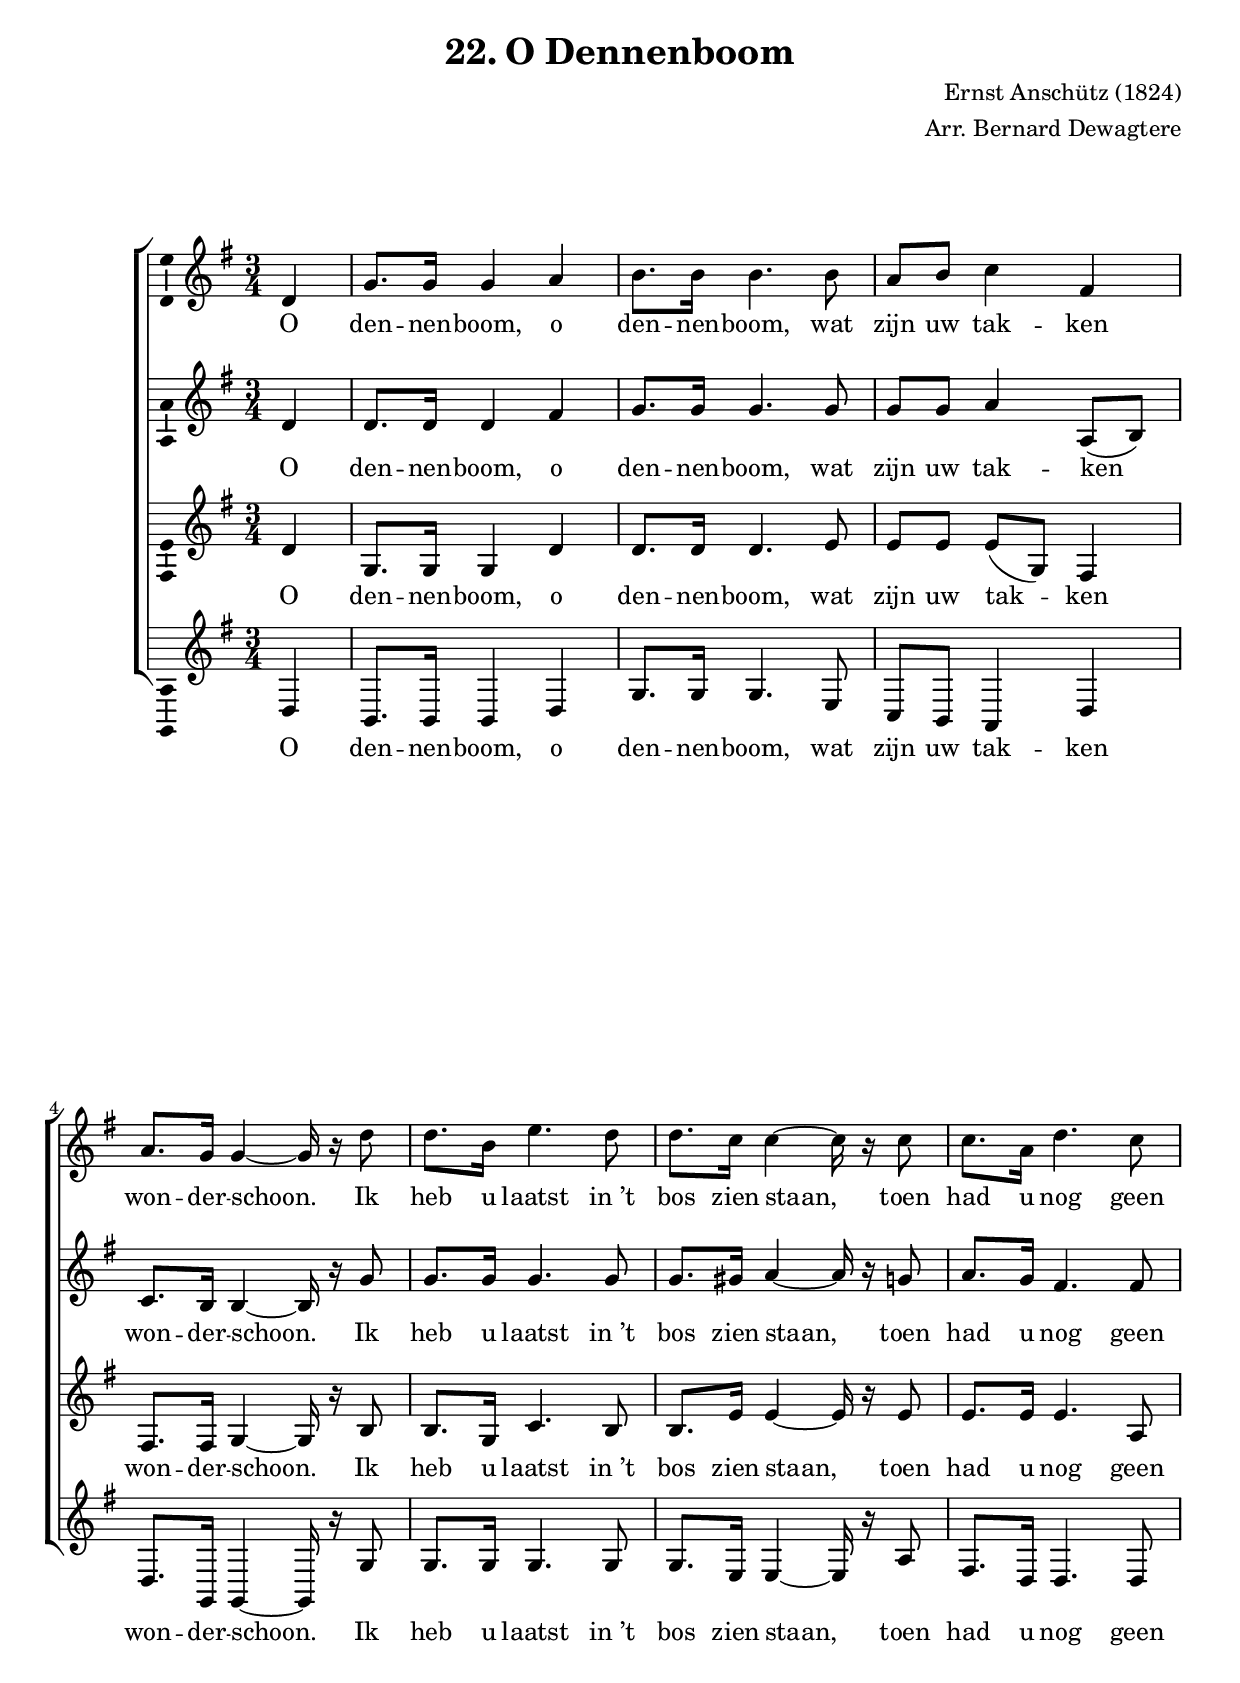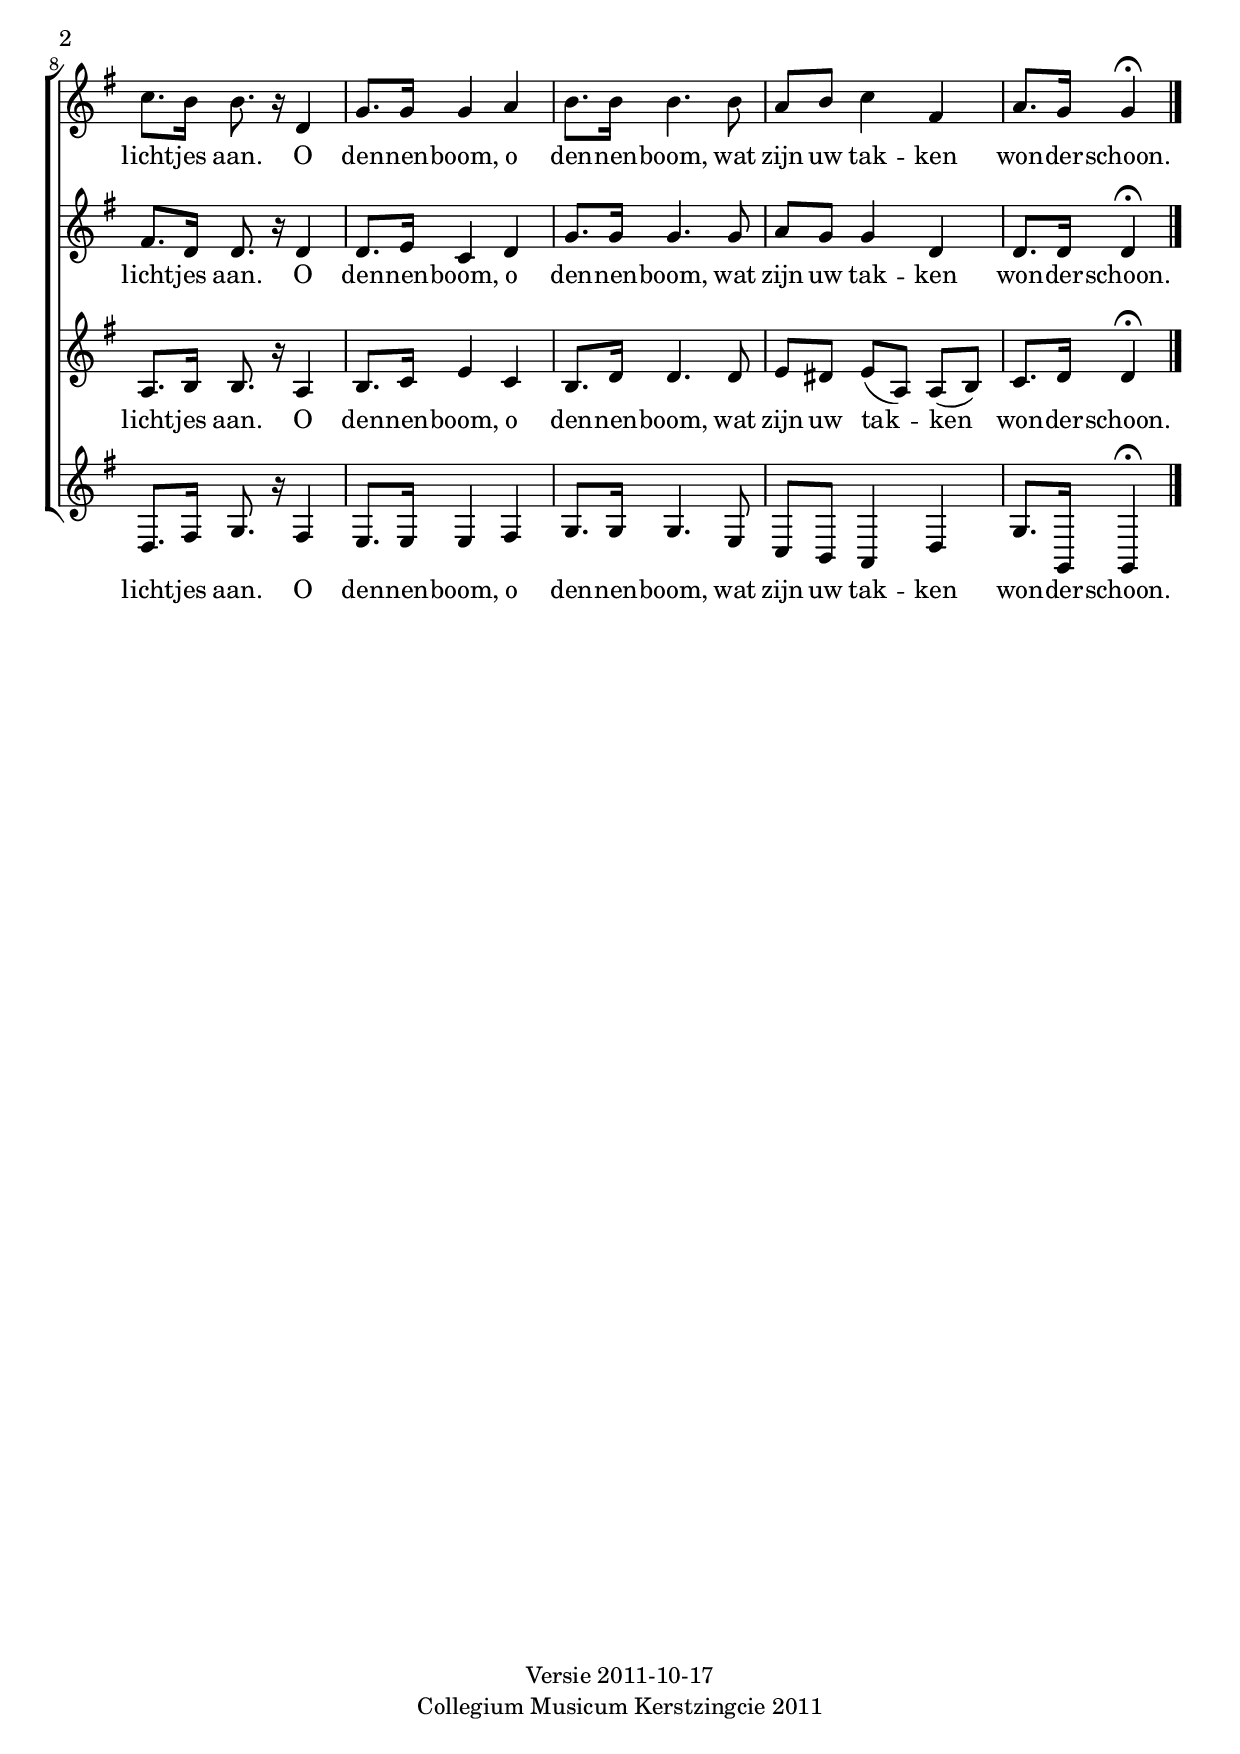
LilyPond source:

% vim: set fileformat=dos:
\version "2.12.3"

nummer = "22."

soprano = \relative c' {
  \key g \major
  \time 3/4
  \partial 4 d4
  % dennenboom, o
  g='8. g16 g4 a4 |
  % dennenboom, wat
  b8. b16 b4. b8 |
  % zijn  uw takken
  a8 b8 c4 fis,4 |
  % wonderschoon. Ik 
  a8. g16 g4 ~ g16 r16 d'8 |

  % heb u laatst in't
  d8. b16 e4. d8 |
  % bos zien staan, toen
  d8. c16 c4 ~ c16 r16 c8 |
  % had u nog geen
  c8. a16 d4. c8 |
  % lichtjes aan. O
  c8. b16 b8. r16 d,4 |

  % dennenboom, o
  g8. g16 g4 a4 |
  % dennenboom, wat
  b8. b16 b4. b8 |
  % zijn  uw takken
  a8 b8 c4 fis,4 |
  % wonderschoon
  a='8. g16 g4\fermata
  \bar "|."
}

sopranoVar = {
  \soprano
 %\alternative  {
 %  { % wonder-
 %    a='8. g16
 %    % Place Script \fermata inside TextScript 'fine'
 %    % -schoon
 %    \once \override Script #'script-priority = #-100
 %    \once \override TextScript  #'X-offset = #-0.8
 %    g8^\markup { \italic { "fine" } }\fermata r8 d4 
 %  }
 %  { 
 %    a'='4 g8 
 %    %\once \override TextScript #'X-align = ##LEFT
 %    r8^\markup { \center-align \italic { "D.C. al fine" } } \bar "||" }
 %}
}

alto = \relative c' {
  \key g \major
  \time 3/4
  % o
  % dennenboom, o
  % dennenboom, wat
  % zijn  uw takken
  % wonderschoon. Ik 
  \partial 4 d4
  d8. d16 d4 fis4 |
  g8. g16 g4. g8 |
  g8 g8 a4 a,8( b8) |
  c8. b16 b4 ~ b16 r16 g'8 |

  % heb u laatst in't
  % bos zien staan, toen
  % had u nog geen
  % lichtjes aan. O
  g8. g16 g4. g8 |
  g8. gis16 a4 ~ a16 r16 g8 |
  a8. g16 fis4. fis8 |
  fis8. d16 d8. r16 d4 |

  % dennenboom, o
  % dennenboom, wat
  % zijn  uw takken 
  % wonderschoon
  d8. e16 c4 d4 |
  g8. g16 g4. g8 |
  a8 g8 g4 d4 |
  d8. d16 d4\fermata
}


altoVar = \relative c' {
  \partial 4 r4 |
  d2(  fis4 ~ |
  fis2 f4
  e4 es2 |
  d2 ~ d16) r16 r8 |

  r4 c8( c'8 b4 ~ |
  b4 e,4.) r8 |
  
  r4 b8( b'8 a4 ~ |
  a4 d,4 c4 |
  b2 c4 |
  d4 g4 fis4 |
  e4 es2 |
  d4 ~ 
  % FIXME move fermata outside slur
  %\once \override Slur #'script-priority = #100
  %\once \override Script #'script-priority = #-100
  d4)\fermata
}

tenor = \relative c' {
  \key g \major
  \time 3/4
  % o
  % dennenboom, o
  % dennenboom, wat
  % zijn  uw takken
  % wonderschoon. Ik 
  \partial 4 d4 |
  g,8. g16 g4 d'4 |
  d8. d16 d4. e8 |
  e8[ e8] e8([ g,8)] fis4 |
  fis8. fis16 g4 ~ g16 r16 b8

  % heb u laatst in't
  % bos zien staan, toen
  % had u nog geen
  % lichtjes aan. O
  b8. g16 c4. b8 |
  b8. e16 e4 ~ e16 r16 e8 |
  e8. e16 e4. a,8 |
  a8. b16 b8. r16 a4

  % dennenboom, o
  % dennenboom, wat
  % zijn  uw takken
  % wonderschoon. Ik 
  b8. c16 e4 c4 |
  b8. d16 d4. d8 |
  e8[ dis8] e8([ a,8)] a8([ b8)] |
  c8. d16 d4\fermata
}

tenorVar = \relative c' {
  \partial 4 r4
  d2( e4 |
  fis2. |
  e2 a,4 ~ |
  a4 b4 ~ b16) r16 r8 |

  r4 g2( |
  gis4 a4.) r8 |

  r4 fis2( ~ |
  fis4 g4 fis4 |
  e2 es4 |
  d4 d'2 |
  c2 a4 ~ |
  a4 
  % move fermata outside slur
  %\once \override Slur #'script-priority = #100
  %\once \override Script #'script-priority = #-100
  b4\fermata)
}

bass = \relative c {
  \key g \major
  \time 3/4
  % o
  % dennenboom, o
  % dennenboom, wat
  % zijn  uw takken
  % wonderschoon. Ik 
  \partial 4 d4 |
  b8. b16 b4 d4 |
  g8. g16 g4. e8 |
  c8 b8 a4 d4 |
  d8. g,16 g4 ~ g16 r16 g'8 |

  % heb u laatst in't
  % bos zien staan, toen
  % had u nog geen
  % lichtjes aan. O
  g8. g16 g4. g8 |
  g8. e16 e4 ~ e16 r16 a8 |
  fis8. d16 d4. d8 |
  d8. fis16 g8. r16 fis4 |

  % dennenboom, o
  % dennenboom, wat
  % zijn  uw takken
  % wonderschoon. Ik 
  e8. e16 e4 fis4 |
  g8. g16 g4. e8 |
  c8 b8 a4 d4 |
  g8. g,16 g4\fermata
}

verseOneDE = \lyricmode {
  O Tan -- nen -- baum, O Tan -- nen -- baum
}
verseOneNL = \lyricmode {
  O
  den -- nen -- boom, o
  den -- nen -- boom, wat
  zijn uw tak -- ken
  won -- der -- schoon. Ik 

  heb u laatst "in ’t"
  bos zien staan, toen
  had u nog geen
  licht -- jes aan. O

  den -- nen -- boom, o
  den -- nen -- boom, wat
  zijn uw tak -- ken
  won -- der -- schoon.
}


\header {
  title = \markup {\nummer "O Dennenboom"}
  composer = "Ernst Anschütz (1824)"
  arranger = "Arr. Bernard Dewagtere"
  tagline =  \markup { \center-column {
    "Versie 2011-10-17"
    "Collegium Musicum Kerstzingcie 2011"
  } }
}

% Make everything a bit smaller. 
% The normal size of the music font is 20, but that gets things *really*
% jammed together.
#(set-global-staff-size 20)

\score {
  \new ChoirStaff <<
    \new Staff = "sSoprano" << 
      \new Voice = "vSoprano" { \soprano }
    >>
    \new Lyrics \lyricsto "vSoprano" \verseOneNL

    \new Staff = "sAlto" << 
      \new Voice = "vAlto" { \alto }
    >>
    \new Lyrics \lyricsto "vAlto" \verseOneNL

    \new Staff = "sTenor" << 
      \new Voice = "vTenor" { \tenor }
    >>
    \new Lyrics \lyricsto "vTenor" \verseOneNL

    \new Staff = "sBass" << 
      \new Voice = "vBass" { \bass }
    >>
    \new Lyrics \lyricsto "vBass" \verseOneNL
  >>
  \layout { 
    % We can haz ambitus to display pitch range?
    \context { \Staff 
      \consists "Ambitus_engraver"
    }
    % space-saving tweaks
    \context { \Staff
      \override VerticalAxisGroup #'minimum-Y-extent = #'(-2 . 2)
    }
    \context { \Lyrics
      \override VerticalAxisGroup #'Y-extent = #'(-0.1 . 0.1)
    }
    \context { \Lyrics
      \override VerticalAxisGroup #'minimum-Y-extent = #'(0 . 0)
    }
  }
}
